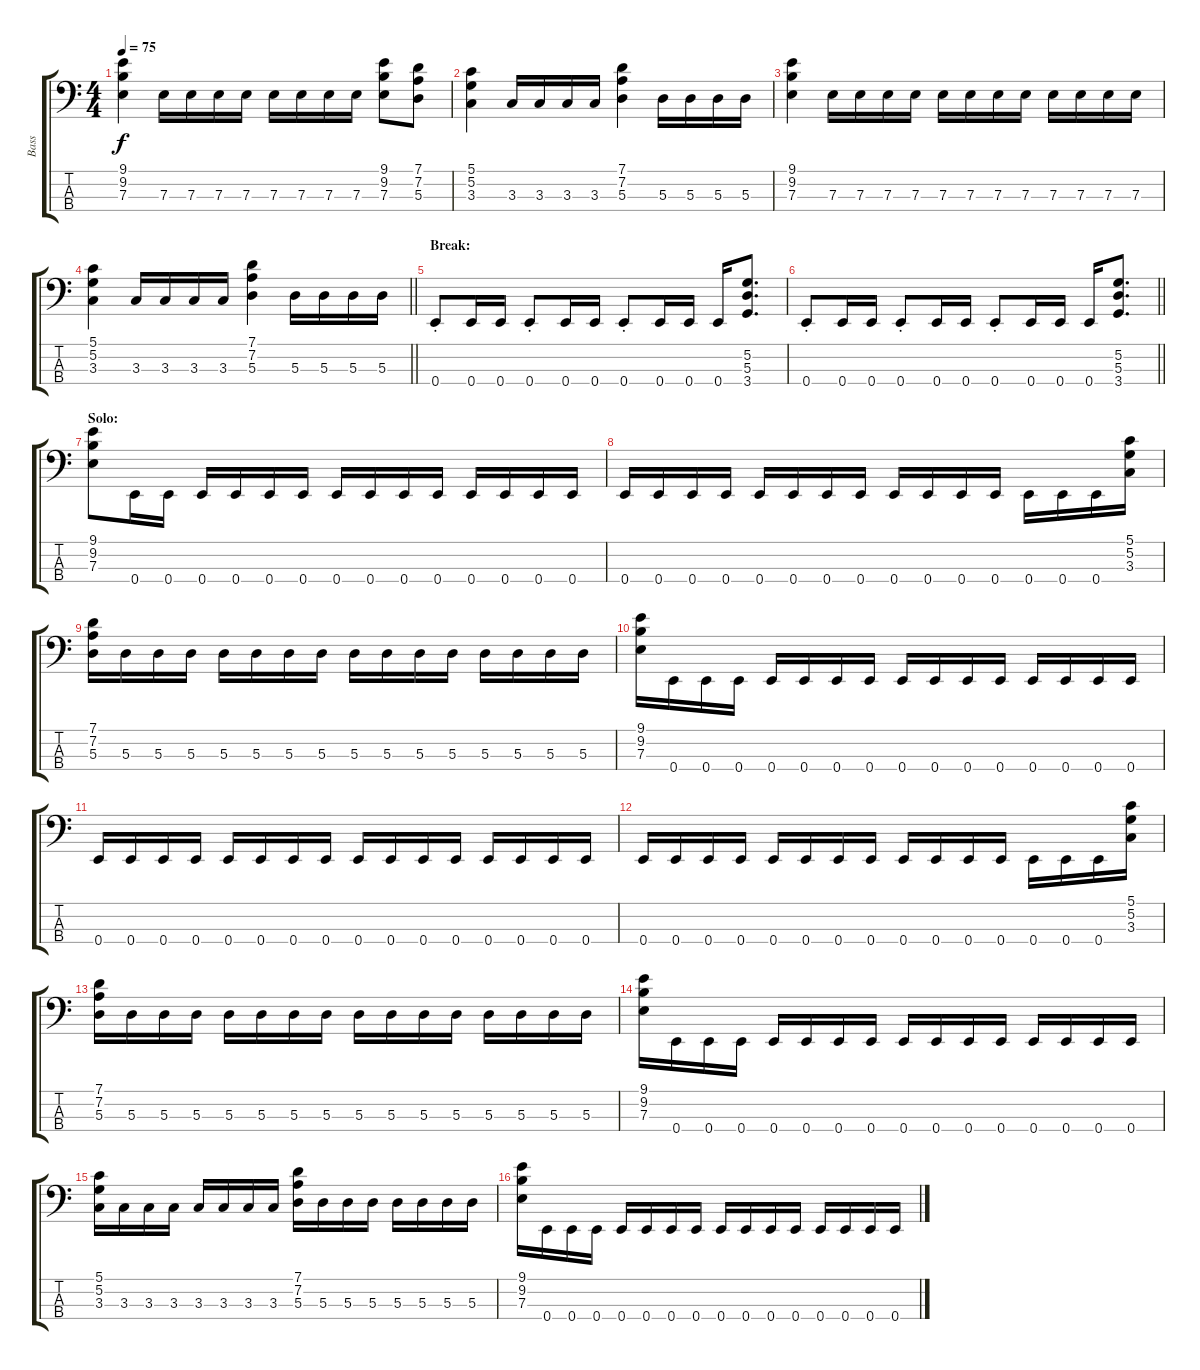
\track ("Bass" "Bass") {instrument slapbass2}
\staff {score tabs}
\tuning (G2 D2 A1 E1) {hide}
\ts (4 4)
\tempo 75
\clef f4
\ks c
(9.1 9.2 7.3).4{dy f} 7.3.16 7.3.16 7.3.16 7.3.16 7.3.16 7.3.16 7.3.16 7.3.16 (9.1 9.2 7.3).8 (7.1 7.2 5.3).8 |
(5.1 5.2 3.3).4 3.3.16 3.3.16 3.3.16 3.3.16 (7.1 7.2 5.3).4 5.3.16 5.3.16 5.3.16 5.3.16 |
(9.1 9.2 7.3).4 7.3.16 7.3.16 7.3.16 7.3.16 7.3.16 7.3.16 7.3.16 7.3.16 7.3.16 7.3.16 7.3.16 7.3.16 |
\barLineRight lightlight
(5.1 5.2 3.3).4 3.3.16 3.3.16 3.3.16 3.3.16 (7.1 7.2 5.3).4 5.3.16 5.3.16 5.3.16 5.3.16 |
\section ("" "Break:")
0.4{st}.8 0.4.16 0.4.16 0.4{st}.8 0.4.16 0.4.16 0.4{st}.8 0.4.16 0.4.16 0.4.16 (5.2 5.3 3.4).8{d} |
\barLineRight lightlight
0.4{st}.8 0.4.16 0.4.16 0.4{st}.8 0.4.16 0.4.16 0.4{st}.8 0.4.16 0.4.16 0.4.16 (5.2 5.3 3.4).8{d} |
\section ("" "Solo:")
(9.1 9.2 7.3).8 0.4.16 0.4.16 0.4.16 0.4.16 0.4.16 0.4.16 0.4.16 0.4.16 0.4.16 0.4.16 0.4.16 0.4.16 0.4.16 0.4.16 |
0.4.16 0.4.16 0.4.16 0.4.16 0.4.16 0.4.16 0.4.16 0.4.16 0.4.16 0.4.16 0.4.16 0.4.16 0.4.16 0.4.16 0.4.16 (5.1 5.2 3.3).16 |
(7.1 7.2 5.3).16 5.3.16 5.3.16 5.3.16 5.3.16 5.3.16 5.3.16 5.3.16 5.3.16 5.3.16 5.3.16 5.3.16 5.3.16 5.3.16 5.3.16 5.3.16 |
(9.1 9.2 7.3).16 0.4.16 0.4.16 0.4.16 0.4.16 0.4.16 0.4.16 0.4.16 0.4.16 0.4.16 0.4.16 0.4.16 0.4.16 0.4.16 0.4.16 0.4.16 |
0.4.16 0.4.16 0.4.16 0.4.16 0.4.16 0.4.16 0.4.16 0.4.16 0.4.16 0.4.16 0.4.16 0.4.16 0.4.16 0.4.16 0.4.16 0.4.16 |
0.4.16 0.4.16 0.4.16 0.4.16 0.4.16 0.4.16 0.4.16 0.4.16 0.4.16 0.4.16 0.4.16 0.4.16 0.4.16 0.4.16 0.4.16 (5.1 5.2 3.3).16 |
(7.1 7.2 5.3).16 5.3.16 5.3.16 5.3.16 5.3.16 5.3.16 5.3.16 5.3.16 5.3.16 5.3.16 5.3.16 5.3.16 5.3.16 5.3.16 5.3.16 5.3.16 |
(9.1 9.2 7.3).16 0.4.16 0.4.16 0.4.16 0.4.16 0.4.16 0.4.16 0.4.16 0.4.16 0.4.16 0.4.16 0.4.16 0.4.16 0.4.16 0.4.16 0.4.16 |
(5.1 5.2 3.3).16 3.3.16 3.3.16 3.3.16 3.3.16 3.3.16 3.3.16 3.3.16 (7.1 7.2 5.3).16 5.3.16 5.3.16 5.3.16 5.3.16 5.3.16 5.3.16 5.3.16 |
(9.1 9.2 7.3).16 0.4.16 0.4.16 0.4.16 0.4.16 0.4.16 0.4.16 0.4.16 0.4.16 0.4.16 0.4.16 0.4.16 0.4.16 0.4.16 0.4.16 0.4.16
